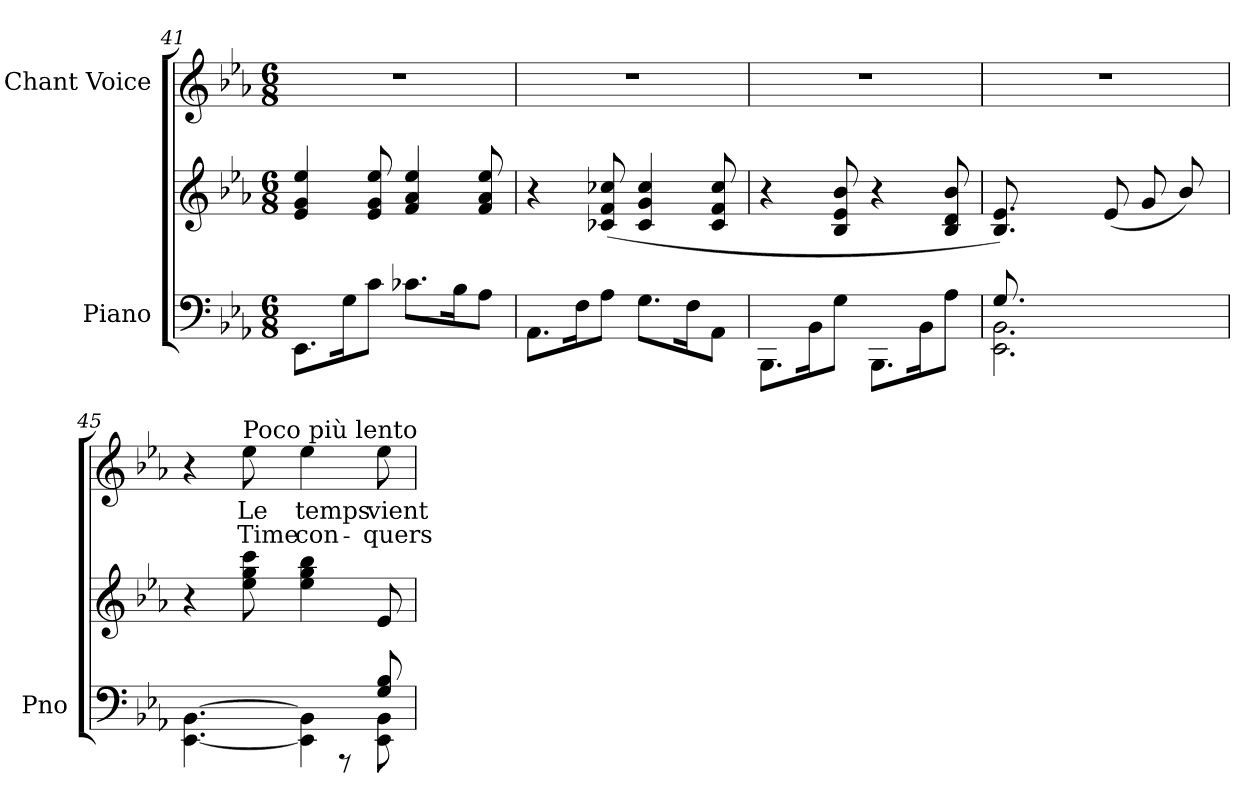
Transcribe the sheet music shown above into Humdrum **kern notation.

**kern	**kern	**kern	**text	**text
*part2	*part2	*part1	*part1	*part1
*staff3	*staff2	*staff1	*staff1	*staff1
*I"Piano	*	*I"Chant Voice	*	*
*I'Pno	*	*	*	*
*clefF4	*clefG2	*clefG2	*	*
*k[b-e-a-]	*k[b-e-a-]	*k[b-e-a-]	*	*
*M6/8	*M6/8	*M6/8	*	*
=41	=41	=41	=41	=41
8.EE-\L	4e-/ 4g/ 4ee-/	2.r	.	.
16G\K	.	.	.	.
8c\J	8e-/ 8g/ 8ee-/	.	.	.
8.c-X\L	4f/ 4a-/ 4ee-/	.	.	.
16B-\K	.	.	.	.
8A-\J	8f/ 8a-/ 8ee-/	.	.	.
!!LO:PB:g=z
=42	=42	=42	=42	=42
8.AA-\L	4r	2.r	.	.
16F\K	.	.	.	.
8A-\J	(8c-X/ 8f/ 8cc-X/	.	.	.
8.G\L	4c-/ 4g/ 4cc-/	.	.	.
16F\K	.	.	.	.
8AA-\J	8c-/ 8f/ 8cc-/	.	.	.
=43	=43	=43	=43	=43
8.BBB-\L	4r	2.r	.	.
16BB-\K	.	.	.	.
8G\J	8B-/ 8e-/ 8b-/	.	.	.
8.BBB-\L	4r	.	.	.
16BB-\K	.	.	.	.
8A-\J	8B-/ 8d/ 8b-/	.	.	.
=44	=44	=44	=44	=44
*^	*	*	*	*
*	*^	*	*	*	*
8.ryy	2.EE-\ 2.BB-\	8.G/	8.B-/ 8.e-/L)	2.r	.	.
16G/K	.	2ryy	8.ryy	.	.	.
8B-/J	.	.	.	.	.	.
4.ryy	.	.	(8e-/L	.	.	.
.	.	.	8g/	.	.	.
.	.	.	8b-/J)	.	.	.
.	.	16ryy	.	.	.	.
*	*v	*v	*	*	*	*
=45	=45	=45	=45	=45	=45
[4.EE-\ [>4.BB-\	2ryy	4r	4r	.	.
!	!	!	!LO:TX:a:t=Poco più lento	!	!
!	!	!	!	!LO:LY:b	!LO:LY:b
.	.	8ee-\ 8gg\ 8ccc\	8ee-\	Le	Time
!	!	!	!	!LO:LY:b	!LO:LY:b
4EE-\] 4BB-\]	.	4ee-\ 4gg\ 4bb-\	4ee-\	temps	con-
.	8r	.	.	.	.
!	!	!	!	!LO:LY:b	!LO:LY:b
8EE-\ 8BB-\	8G/ 8B-/	8e-/	8ee-\	vient	-quers
*v	*v	*	*	*	*
=	=	=	=	=
*-	*-	*-	*-	*-
